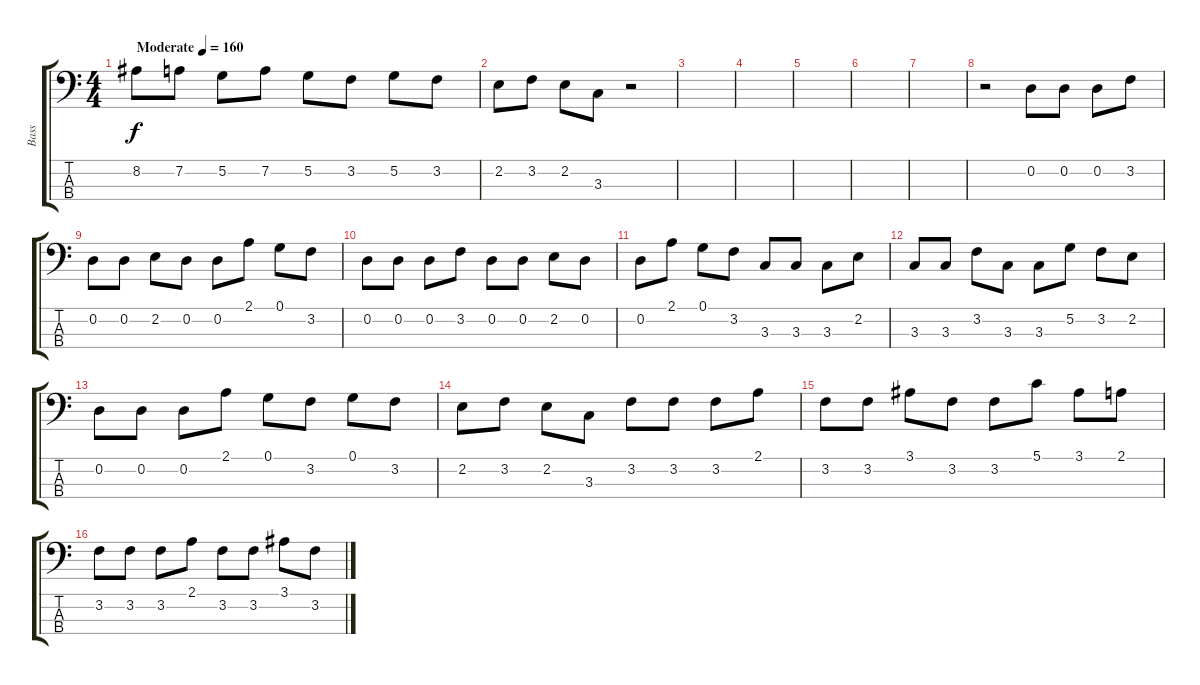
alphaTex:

\track ("Bass" "Bass") {instrument electricbasspick}
\staff {score tabs}
\tuning (G2 D2 A1 E1) {hide}
\ts (4 4)
\tempo (160 "Moderate")
\clef f4
\ks c
8.2.8{dy f instrument electricbasspick} 7.2.8 5.2.8 7.2.8 5.2.8 3.2.8 5.2.8 3.2.8 |
2.2.8 3.2.8 2.2.8 3.3.8 r.2 |
|
|
|
|
|
r.2 0.2.8 0.2.8 0.2.8 3.2.8 |
0.2.8 0.2.8 2.2.8 0.2.8 0.2.8 2.1.8 0.1.8 3.2.8 |
0.2.8 0.2.8 0.2.8 3.2.8 0.2.8 0.2.8 2.2.8 0.2.8 |
0.2.8 2.1.8 0.1.8 3.2.8 3.3.8 3.3.8 3.3.8 2.2.8 |
3.3.8 3.3.8 3.2.8 3.3.8 3.3.8 5.2.8 3.2.8 2.2.8 |
0.2.8 0.2.8 0.2.8 2.1.8 0.1.8 3.2.8 0.1.8 3.2.8 |
2.2.8 3.2.8 2.2.8 3.3.8 3.2.8 3.2.8 3.2.8 2.1.8 |
3.2.8 3.2.8 3.1.8 3.2.8 3.2.8 5.1.8 3.1.8 2.1.8 |
3.2.8 3.2.8 3.2.8 2.1.8 3.2.8 3.2.8 3.1.8 3.2.8
